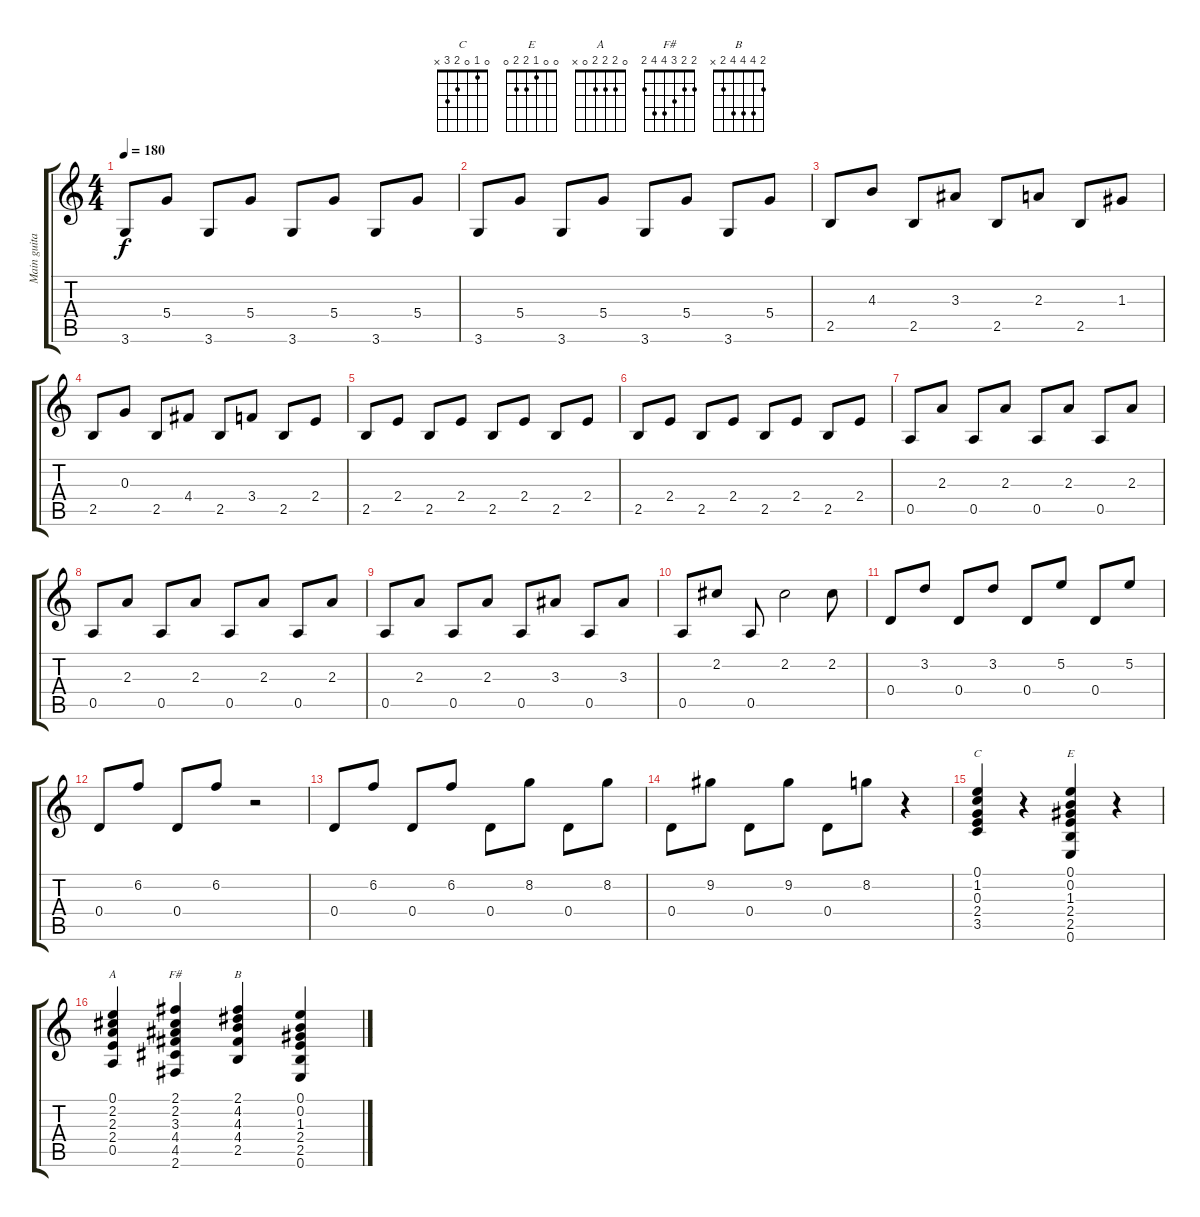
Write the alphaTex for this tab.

\track ("Main guitar" "Main guita") {instrument electricguitarclean}
\staff {score tabs}
\tuning (E4 B3 G3 D3 A2 E2) {hide}
\chord ("C" 0 1 0 2 3 x)
\chord ("E" 0 0 1 2 2 0)
\chord ("A" 0 2 2 2 0 x)
\chord ("F#" 2 2 3 4 4 2)
\chord ("B" 2 4 4 4 2 x)
\ts (4 4)
\tempo 180
\clef g2
\ks c
3.6.8{dy f} 5.4.8 3.6.8 5.4.8 3.6.8 5.4.8 3.6.8 5.4.8 |
3.6.8 5.4.8 3.6.8 5.4.8 3.6.8 5.4.8 3.6.8 5.4.8 |
2.5.8 4.3.8 2.5.8 3.3.8 2.5.8 2.3.8 2.5.8 1.3.8 |
2.5.8 0.3.8 2.5.8 4.4.8 2.5.8 3.4.8 2.5.8 2.4.8 |
2.5.8 2.4.8 2.5.8 2.4.8 2.5.8 2.4.8 2.5.8 2.4.8 |
2.5.8 2.4.8 2.5.8 2.4.8 2.5.8 2.4.8 2.5.8 2.4.8 |
0.5.8 2.3.8 0.5.8 2.3.8 0.5.8 2.3.8 0.5.8 2.3.8 |
0.5.8 2.3.8 0.5.8 2.3.8 0.5.8 2.3.8 0.5.8 2.3.8 |
0.5.8 2.3.8 0.5.8 2.3.8 0.5.8 3.3.8 0.5.8 3.3.8 |
0.5.8 2.2.8 0.5.8 2.2.2 2.2.8 |
0.4.8 3.2.8 0.4.8 3.2.8 0.4.8 5.2.8 0.4.8 5.2.8 |
0.4.8 6.2.8 0.4.8 6.2.8 r.2 |
0.4.8 6.2.8 0.4.8 6.2.8 0.4.8 8.2.8 0.4.8 8.2.8 |
0.4.8 9.2.8 0.4.8 9.2.8 0.4.8 8.2.8 r.4 |
(0.1 1.2 0.3 2.4 3.5).4{ch "C"} r.4 (0.1 0.2 1.3 2.4 2.5 0.6).4{ch "E"} r.4 |
(0.1 2.2 2.3 2.4 0.5).4{ch "A"} (2.1 2.2 3.3 4.4 4.5 2.6).4{ch "F#"} (2.1 4.2 4.3 4.4 2.5).4{ch "B"} (0.1 0.2 1.3 2.4 2.5 0.6).4
